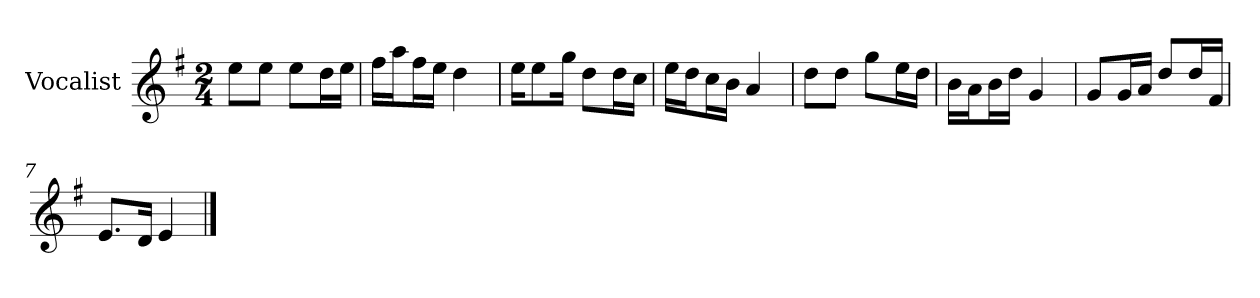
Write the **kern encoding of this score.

**kern
*part1
*staff1
*I"Vocalist
*k[f#]
*G:
*M2/4
=
8eeL
8eeJ
8eeL
16ddL
16eeJJ
=1
16ff#LL
16aaJ
16ff#L
16eeJJ
4dd
=2
16eeKL
8ee
16ggJk
8ddL
16ddL
16ccJJ
=3
16eeLL
16ddJ
16ccL
16bJJ
4a
=4
8ddL
8ddJ
8ggL
16eeL
16ddJJ
=5
16bLL
16aJ
16bL
16ddJJ
4g
=6
8gL
16gL
16aJJ
8ddL
16ddL
16f#JJ
=7
8.eL
16dJk
4e
==
*-
